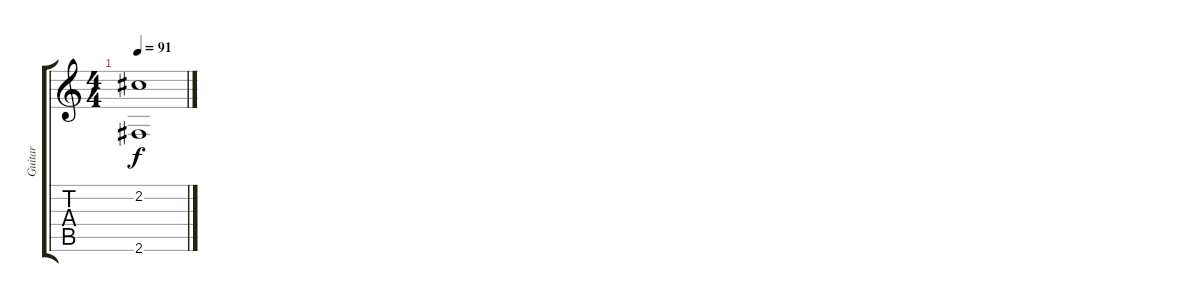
\track ("Guitar" "Guitar") {instrument electricguitarclean}
\staff {score tabs}
\tuning (E4 B3 G3 D3 A2 E2) {hide}
\ts (4 4)
\tempo 91
\clef g2
\ks c
(2.2{t} 2.6{t}).1{dy f}
